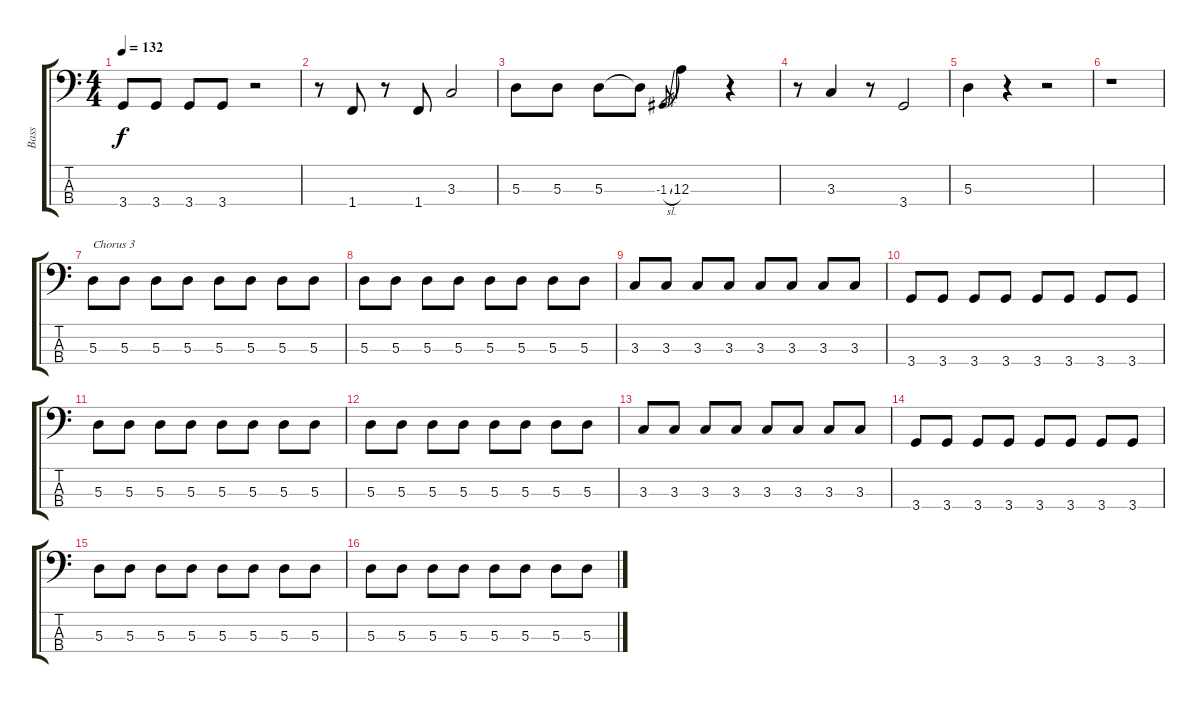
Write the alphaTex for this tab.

\track ("Bass" "Bass") {instrument electricbasspick}
\staff {score tabs}
\tuning (G2 D2 A1 E1) {hide}
\ts (4 4)
\tempo 132
\clef f4
\ks c
3.4.8{dy f} 3.4.8 3.4.8 3.4.8 r.2 |
r.8 1.4.8 r.8 1.4.8 3.3.2 |
5.3.8 5.3.8 5.3.8 5.3{t}.8 -1.3{sl}.8{gr} 12.3.4 r.4 |
r.8 3.3.4 r.8 3.4.2 |
5.3.4 r.4 r.2 |
r.1 |
5.3.8{txt "Chorus 3"} 5.3.8 5.3.8 5.3.8 5.3.8 5.3.8 5.3.8 5.3.8 |
5.3.8 5.3.8 5.3.8 5.3.8 5.3.8 5.3.8 5.3.8 5.3.8 |
3.3.8 3.3.8 3.3.8 3.3.8 3.3.8 3.3.8 3.3.8 3.3.8 |
3.4.8 3.4.8 3.4.8 3.4.8 3.4.8 3.4.8 3.4.8 3.4.8 |
5.3.8 5.3.8 5.3.8 5.3.8 5.3.8 5.3.8 5.3.8 5.3.8 |
5.3.8 5.3.8 5.3.8 5.3.8 5.3.8 5.3.8 5.3.8 5.3.8 |
3.3.8 3.3.8 3.3.8 3.3.8 3.3.8 3.3.8 3.3.8 3.3.8 |
3.4.8 3.4.8 3.4.8 3.4.8 3.4.8 3.4.8 3.4.8 3.4.8 |
5.3.8 5.3.8 5.3.8 5.3.8 5.3.8 5.3.8 5.3.8 5.3.8 |
5.3.8 5.3.8 5.3.8 5.3.8 5.3.8 5.3.8 5.3.8 5.3.8
